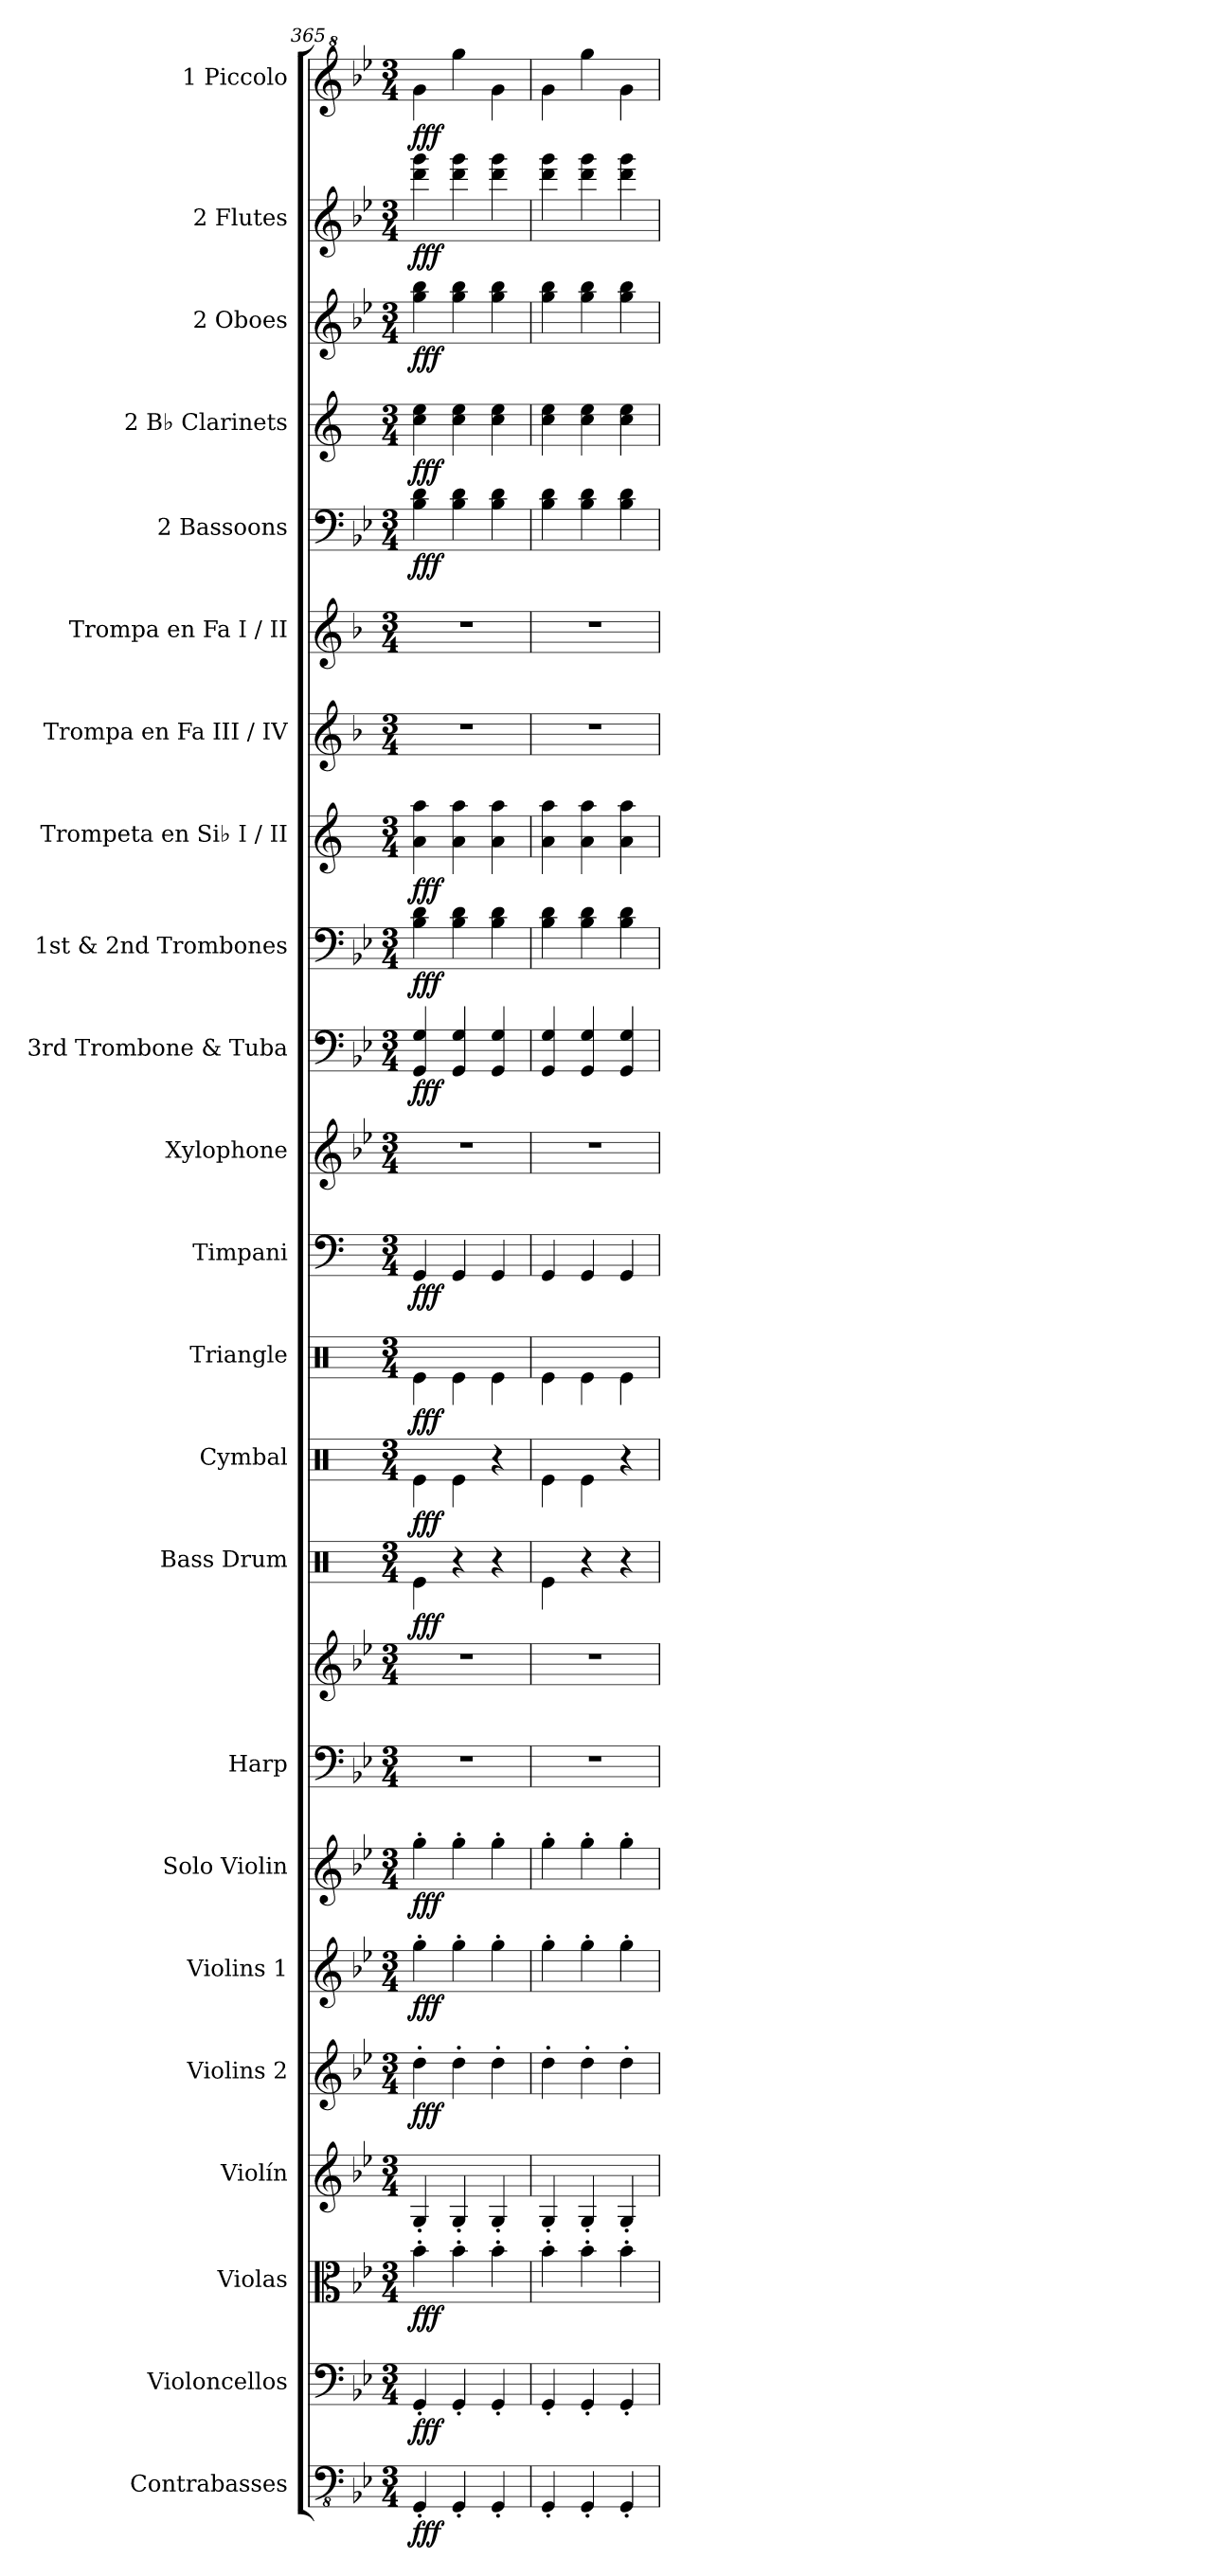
**kern	**dynam	**kern	**dynam	**kern	**dynam	**kern	**kern	**dynam	**kern	**dynam	**kern	**dynam	**kern	**kern	**kern	**dynam	**kern	**dynam	**kern	**dynam	**kern	**dynam	**kern	**kern	**dynam	**kern	**dynam	**kern	**dynam	**kern	**kern	**kern	**dynam	**kern	**dynam	**kern	**dynam	**kern	**dynam	**kern	**dynam
*part23	*part23	*part22	*part22	*part21	*part21	*part20	*part19	*part19	*part18	*part18	*part17	*part17	*part16	*part16	*part15	*part15	*part14	*part14	*part13	*part13	*part12	*part12	*part11	*part10	*part10	*part9	*part9	*part8	*part8	*part7	*part6	*part5	*part5	*part4	*part4	*part3	*part3	*part2	*part2	*part1	*part1
*staff24	*staff24	*staff23	*staff23	*staff22	*staff22	*staff21	*staff20	*staff20	*staff19	*staff19	*staff18	*staff18	*staff17	*staff16	*staff15	*staff15	*staff14	*staff14	*staff13	*staff13	*staff12	*staff12	*staff11	*staff10	*staff10	*staff9	*staff9	*staff8	*staff8	*staff7	*staff6	*staff5	*staff5	*staff4	*staff4	*staff3	*staff3	*staff2	*staff2	*staff1	*staff1
*I"Contrabasses	*	*I"Violoncellos	*	*I"Violas	*	*I"Violín	*I"Violins 2	*	*I"Violins 1	*	*I"Solo Violin	*	*I"Harp	*	*I"Bass Drum	*	*I"Cymbal	*	*I"Triangle	*	*I"Timpani	*	*I"Xylophone	*I"3rd Trombone     &amp; Tuba	*	*I"1st &amp; 2nd Trombones	*	*I"Trompeta en Si♭  I / II	*	*I"Trompa en Fa   III / IV	*I"Trompa en Fa I / II	*I"2 Bassoons	*	*I"2 B♭ Clarinets	*	*I"2 Oboes	*	*I"2 Flutes	*	*I"1 Piccolo	*
*I'Cbs.	*	*I'Vlcs.	*	*I'Vlas.	*	*I'Vln.	*I'Vlns. 2	*	*I'Vlns. 1	*	*I'S. Vln.	*	*I'Hrp.	*	*I'B. Dr.	*	*I'Cym.	*	*I'Trgl.	*	*I'Timp.	*	*I'Xyl.	*I'3rd Trb. &amp; Tba.	*	*I'1st &amp; 2nd    Trbs.	*	*I'Tpt. Si♭  I / II	*	*I'Trmp. Fa   III / IV	*I'Trmp. Fa I / II	*I'2 Bsns.	*	*I'2 B♭ Cls.	*	*I'2 Obs.	*	*I'2 Fls.	*	*I'1 Picc.	*
*clefFv4	*	*clefF4	*	*clefC3	*	*clefG2	*clefG2	*	*clefG2	*	*clefG2	*	*clefF4	*clefG2	*clefX	*	*clefX	*	*clefX	*	*clefF4	*	*clefG2	*clefF4	*	*clefF4	*	*clefG2	*	*clefG2	*clefG2	*clefF4	*	*clefG2	*	*clefG2	*	*clefG2	*	*clefG^2	*
*	*	*	*	*	*	*	*	*	*	*	*	*	*	*	*	*	*	*	*	*	*	*	*ITrd-7c-12	*	*	*	*	*ITrd1c2	*	*ITrd4c7	*ITrd4c7	*	*	*ITrd1c2	*	*	*	*	*	*ITrd-7c-12	*
*k[b-e-]	*	*k[b-e-]	*	*k[b-e-]	*	*k[b-e-]	*k[b-e-]	*	*k[b-e-]	*	*k[b-e-]	*	*k[b-e-]	*k[b-e-]	*k[]	*	*k[]	*	*k[]	*	*k[]	*	*k[b-e-]	*k[b-e-]	*	*k[b-e-]	*	*k[b-e-]	*	*k[b-e-]	*k[b-e-]	*k[b-e-]	*	*k[b-e-]	*	*k[b-e-]	*	*k[b-e-]	*	*k[b-e-]	*
*M3/4	*	*M3/4	*	*M3/4	*	*M3/4	*M3/4	*	*M3/4	*	*M3/4	*	*M3/4	*M3/4	*M3/4	*	*M3/4	*	*M3/4	*	*M3/4	*	*M3/4	*M3/4	*	*M3/4	*	*M3/4	*	*M3/4	*M3/4	*M3/4	*	*M3/4	*	*M3/4	*	*M3/4	*	*M3/4	*
=365	=365	=365	=365	=365	=365	=365	=365	=365	=365	=365	=365	=365	=365	=365	=365	=365	=365	=365	=365	=365	=365	=365	=365	=365	=365	=365	=365	=365	=365	=365	=365	=365	=365	=365	=365	=365	=365	=365	=365	=365	=365
!	!LO:DY:b	!	!LO:DY:b	!	!LO:DY:b	!	!	!LO:DY:b	!	!LO:DY:b	!	!LO:DY:b	!	!	!	!LO:DY:b	!	!LO:DY:b	!	!LO:DY:b	!	!LO:DY:b	!	!	!LO:DY:b	!	!LO:DY:b	!	!LO:DY:b	!	!	!	!LO:DY:b	!	!LO:DY:b	!	!LO:DY:b	!	!LO:DY:b	!	!LO:DY:b
4GGG'/	fff	4GG'/	fff	4b-'\	fff	4G'/	4dd'\	fff	4gg'\	fff	4gg'\	fff	2.r	2.r	4Re\	fff	4Re\	fff	4Re\	fff	4GG/	fff	2.r	4GG/ 4G/	fff	4B-\ 4d\	fff	4g\ 4gg\	fff	2.r	2.r	4B-\ 4d\	fff	4b-\ 4dd\	fff	4gg\ 4bb-\	fff	4ddd\ 4ggg\	fff	4ggg\	fff
4GGG'/	.	4GG'/	.	4b-'\	.	4G'/	4dd'\	.	4gg'\	.	4gg'\	.	.	.	4r	.	4Re\	.	4Re\	.	4GG/	.	.	4GG/ 4G/	.	4B-\ 4d\	.	4g\ 4gg\	.	.	.	4B-\ 4d\	.	4b-\ 4dd\	.	4gg\ 4bb-\	.	4ddd\ 4ggg\	.	4gggg\	.
4GGG'/	.	4GG'/	.	4b-'\	.	4G'/	4dd'\	.	4gg'\	.	4gg'\	.	.	.	4r	.	4r	.	4Re\	.	4GG/	.	.	4GG/ 4G/	.	4B-\ 4d\	.	4g\ 4gg\	.	.	.	4B-\ 4d\	.	4b-\ 4dd\	.	4gg\ 4bb-\	.	4ddd\ 4ggg\	.	4ggg\	.
=366	=366	=366	=366	=366	=366	=366	=366	=366	=366	=366	=366	=366	=366	=366	=366	=366	=366	=366	=366	=366	=366	=366	=366	=366	=366	=366	=366	=366	=366	=366	=366	=366	=366	=366	=366	=366	=366	=366	=366	=366	=366
4GGG'/	.	4GG'/	.	4b-'\	.	4G'/	4dd'\	.	4gg'\	.	4gg'\	.	2.r	2.r	4Re\	.	4Re\	.	4Re\	.	4GG/	.	2.r	4GG/ 4G/	.	4B-\ 4d\	.	4g\ 4gg\	.	2.r	2.r	4B-\ 4d\	.	4b-\ 4dd\	.	4gg\ 4bb-\	.	4ddd\ 4ggg\	.	4ggg\	.
4GGG'/	.	4GG'/	.	4b-'\	.	4G'/	4dd'\	.	4gg'\	.	4gg'\	.	.	.	4r	.	4Re\	.	4Re\	.	4GG/	.	.	4GG/ 4G/	.	4B-\ 4d\	.	4g\ 4gg\	.	.	.	4B-\ 4d\	.	4b-\ 4dd\	.	4gg\ 4bb-\	.	4ddd\ 4ggg\	.	4gggg\	.
4GGG'/	.	4GG'/	.	4b-'\	.	4G'/	4dd'\	.	4gg'\	.	4gg'\	.	.	.	4r	.	4r	.	4Re\	.	4GG/	.	.	4GG/ 4G/	.	4B-\ 4d\	.	4g\ 4gg\	.	.	.	4B-\ 4d\	.	4b-\ 4dd\	.	4gg\ 4bb-\	.	4ddd\ 4ggg\	.	4ggg\	.
=	=	=	=	=	=	=	=	=	=	=	=	=	=	=	=	=	=	=	=	=	=	=	=	=	=	=	=	=	=	=	=	=	=	=	=	=	=	=	=	=	=
*-	*-	*-	*-	*-	*-	*-	*-	*-	*-	*-	*-	*-	*-	*-	*-	*-	*-	*-	*-	*-	*-	*-	*-	*-	*-	*-	*-	*-	*-	*-	*-	*-	*-	*-	*-	*-	*-	*-	*-	*-	*-
